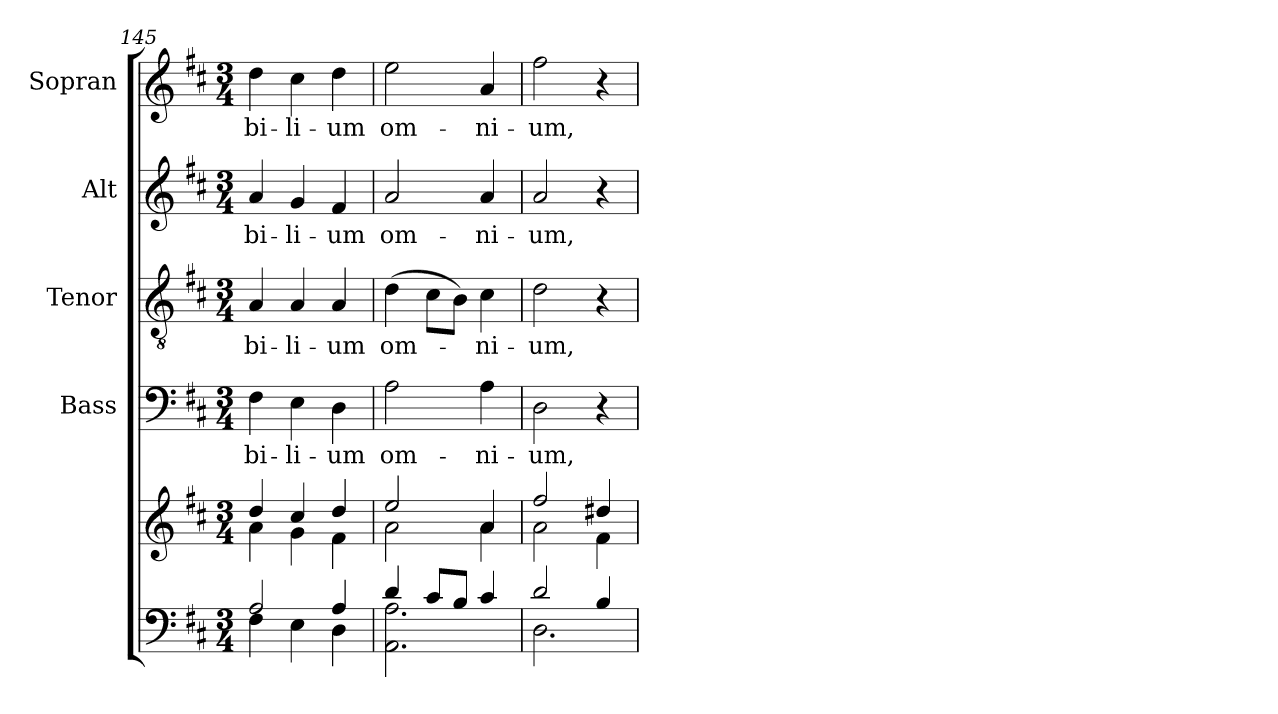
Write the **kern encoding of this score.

**kern	**kern	**kern	**text	**kern	**text	**kern	**text	**kern	**text
*part5	*part5	*part4	*part4	*part3	*part3	*part2	*part2	*part1	*part1
*staff6	*staff5	*staff4	*staff4	*staff3	*staff3	*staff2	*staff2	*staff1	*staff1
*	*	*I"Bass	*	*I"Tenor	*	*I"Alt	*	*I"Sopran	*
*	*	*I'B.	*	*I'T.	*	*I'A.	*	*I'S.	*
*clefF4	*clefG2	*clefF4	*	*clefGv2	*	*clefG2	*	*clefG2	*
*k[f#c#]	*k[f#c#]	*k[f#c#]	*	*k[f#c#]	*	*k[f#c#]	*	*k[f#c#]	*
*D:	*D:	*D:	*	*D:	*	*D:	*	*D:	*
*M3/4	*M3/4	*M3/4	*	*M3/4	*	*M3/4	*	*M3/4	*
=145	=145	=145	=145	=145	=145	=145	=145	=145	=145
*^	*^	*	*	*	*	*	*	*	*
!	!	!	!	!	!LO:LY:b	!	!LO:LY:b	!	!LO:LY:b	!	!LO:LY:b
2A/	4F#\	4dd/	4a\	4F#\	-bi-	4A/	-bi-	4a/	-bi-	4dd\	-bi-
!	!	!	!	!	!LO:LY:b	!	!LO:LY:b	!	!LO:LY:b	!	!LO:LY:b
.	4E\	4cc#/	4g\	4E\	-li-	4A/	-li-	4g/	-li-	4cc#\	-li-
!	!	!	!	!	!LO:LY:b	!	!LO:LY:b	!	!LO:LY:b	!	!LO:LY:b
4A/	4D\	4dd/	4f#\	4D\	-um	4A/	-um	4f#/	-um	4dd\	-um
=146	=146	=146	=146	=146	=146	=146	=146	=146	=146	=146	=146
!	!	!	!	!	!LO:LY:b	!	!LO:LY:b	!	!LO:LY:b	!	!LO:LY:b
4d/	2.AA\ 2.A\	2ee/	2a\	2A\	om-	(>4d\	om-	2a/	om-	2ee\	om-
8c#/L	.	.	.	.	.	8c#\L	.	.	.	.	.
8B/J	.	.	.	.	.	8B\J)	.	.	.	.	.
!	!	!	!	!	!LO:LY:b	!	!LO:LY:b	!	!LO:LY:b	!	!LO:LY:b
4c#/	.	4a/	4a\	4A\	-ni-	4c#\	-ni-	4a/	-ni-	4a/	-ni-
=147	=147	=147	=147	=147	=147	=147	=147	=147	=147	=147	=147
!	!	!	!	!	!LO:LY:b	!	!LO:LY:b	!	!LO:LY:b	!	!LO:LY:b
2d/	2.D\	2ff#/	2a\	2D\	-um,	2d\	-um,	2a/	-um,	2ff#\	-um,
4B/	.	4dd#X/	4f#\	4r	.	4r	.	4r	.	4r	.
*v	*v	*	*	*	*	*	*	*	*	*	*
*	*v	*v	*	*	*	*	*	*	*	*
=	=	=	=	=	=	=	=	=	=
*-	*-	*-	*-	*-	*-	*-	*-	*-	*-
